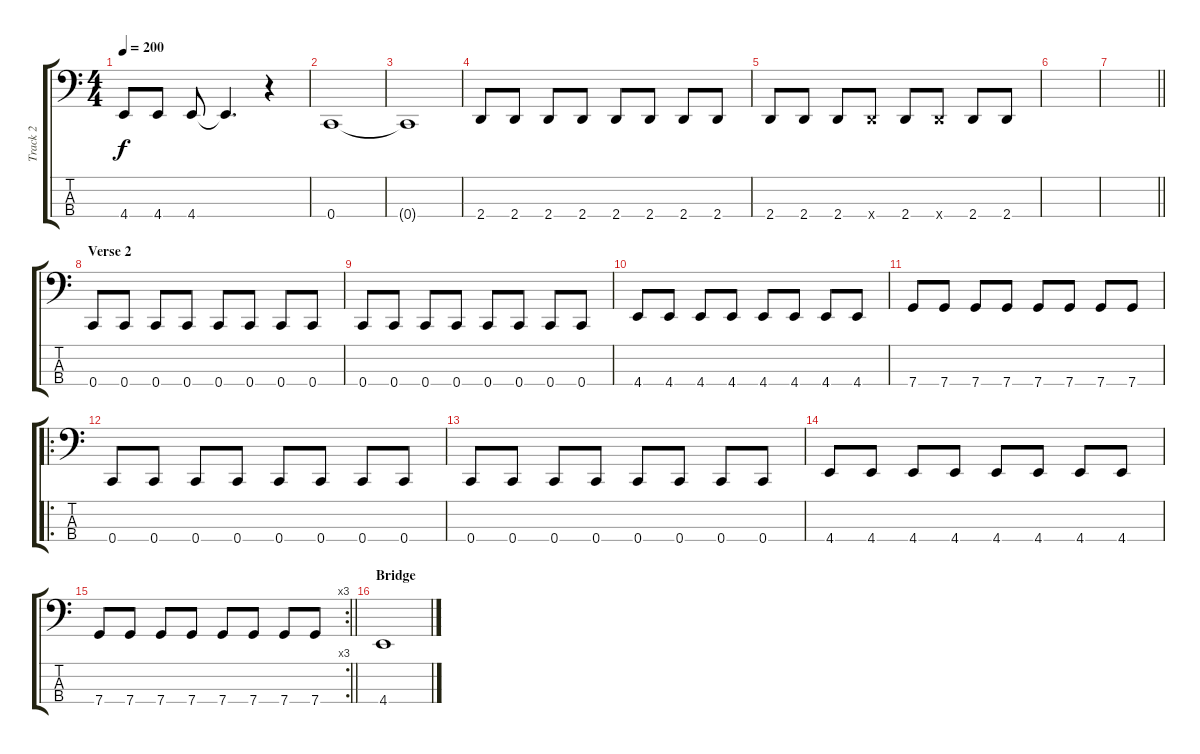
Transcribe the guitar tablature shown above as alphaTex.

\track ("Track 2" "Track 2") {instrument electricbasspick}
\staff {score tabs}
\tuning (F2 C2 G1 C1) {hide}
\ts (4 4)
\tempo 200
\clef f4
\ks c
4.4.8{dy f} 4.4.8 4.4.8 4.4{t}.4{d} r.4 |
0.4.1 |
0.4{t}.1 |
2.4.8 2.4.8 2.4.8 2.4.8 2.4.8 2.4.8 2.4.8 2.4.8 |
2.4.8 2.4.8 2.4.8 2.4{x}.8 2.4.8 2.4{x}.8 2.4.8 2.4.8 |
|
\barLineRight lightlight
|
\section ("" "Verse 2")
0.4.8 0.4.8 0.4.8 0.4.8 0.4.8 0.4.8 0.4.8 0.4.8 |
0.4.8 0.4.8 0.4.8 0.4.8 0.4.8 0.4.8 0.4.8 0.4.8 |
4.4.8 4.4.8 4.4.8 4.4.8 4.4.8 4.4.8 4.4.8 4.4.8 |
7.4.8 7.4.8 7.4.8 7.4.8 7.4.8 7.4.8 7.4.8 7.4.8 |
\ro
0.4.8 0.4.8 0.4.8 0.4.8 0.4.8 0.4.8 0.4.8 0.4.8 |
0.4.8 0.4.8 0.4.8 0.4.8 0.4.8 0.4.8 0.4.8 0.4.8 |
4.4.8 4.4.8 4.4.8 4.4.8 4.4.8 4.4.8 4.4.8 4.4.8 |
\rc 3
\barLineRight lightlight
7.4.8 7.4.8 7.4.8 7.4.8 7.4.8 7.4.8 7.4.8 7.4.8 |
\section ("" "Bridge")
4.4.1
